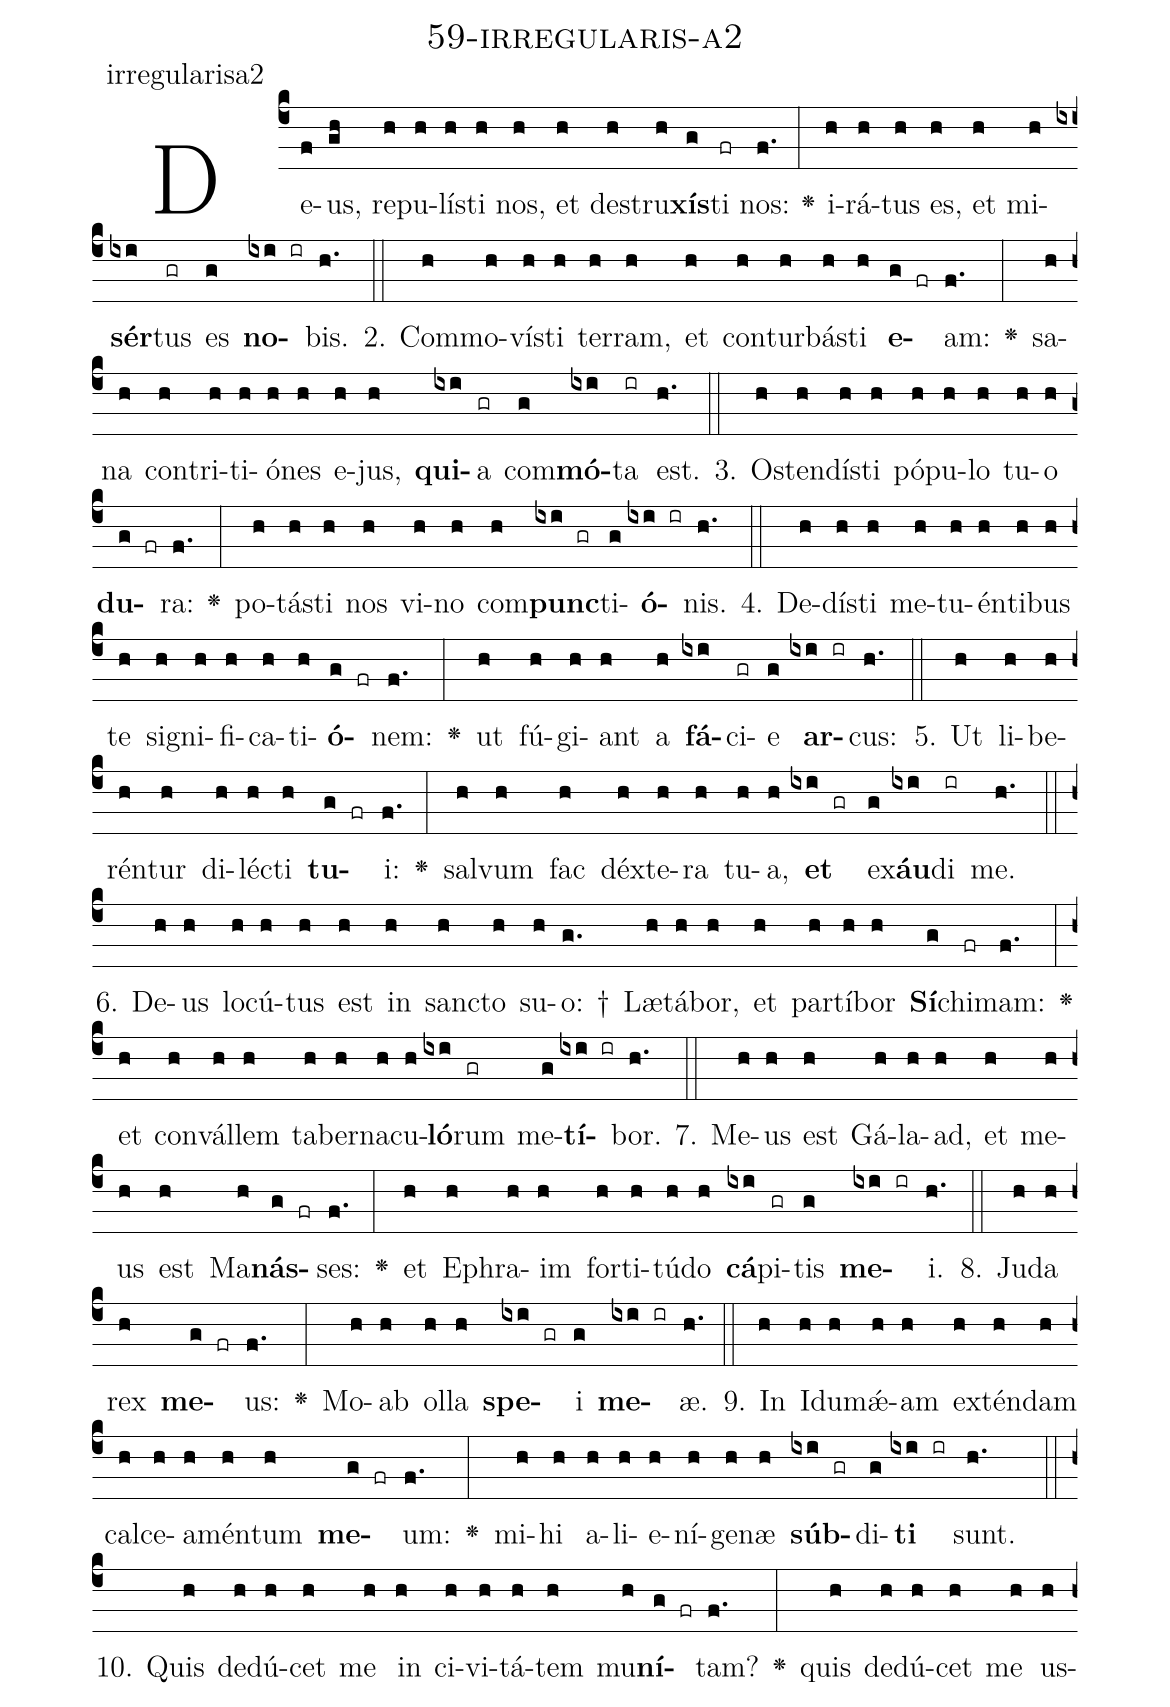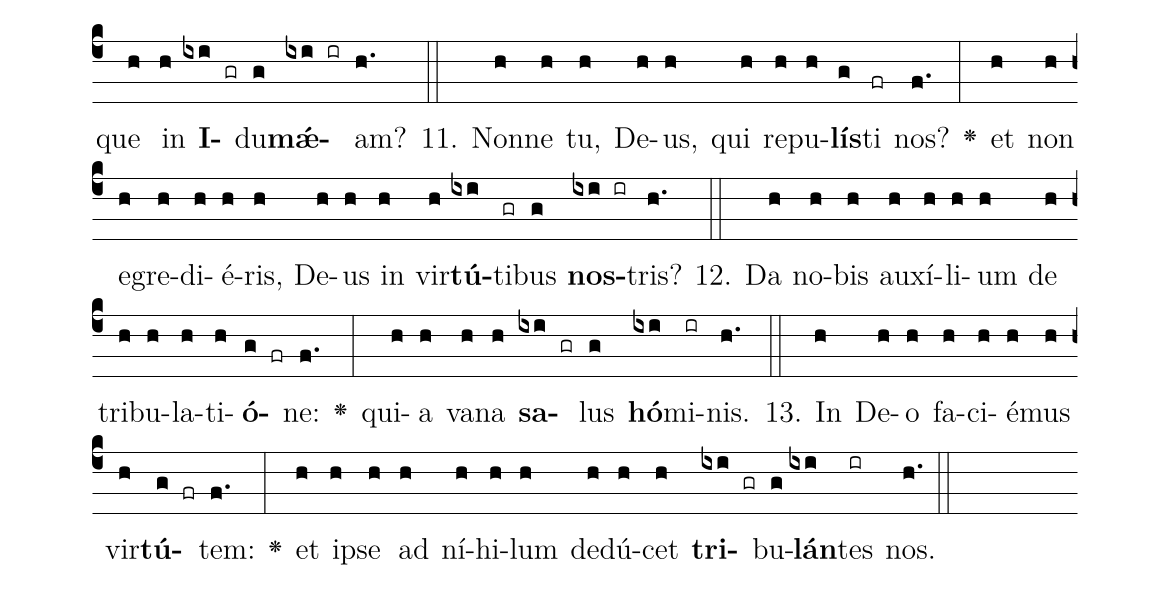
name: 59-irregularis-a2;
annotation: irregularisa2;
%%
(c4)De(f)us,(gh) re(h)pu(h)lís(h)ti(h) nos,(h) et(h) de(h)stru(h)<b>xís</b>(g)ti(fr) nos:(f.) <v>\greheightstar</v>(:) i(h)rá(h)tus(h) es,(h) et(h) mi(h)<b>sér</b>(ixi)tus(gr) es(g) <b>no</b>(ixi ir)bis.(h.) (::)
2. Com(h)mo(h)vís(h)ti(h) ter(h)ram,(h) et(h) con(h)tur(h)bás(h)ti(h) <b>e</b>(g fr)am:(f.) <v>\greheightstar</v>(:) sa(h)na(h) con(h)tri(h)ti(h)ó(h)nes(h) e(h)jus,(h) <b>qui</b>(ixi)a(gr) com(g)<b>mó</b>(ixi)ta(ir) est.(h.) (::)
3. Os(h)ten(h)dís(h)ti(h) pó(h)pu(h)lo(h) tu(h)o(h) <b>du</b>(g fr)ra:(f.) <v>\greheightstar</v>(:) po(h)tás(h)ti(h) nos(h) vi(h)no(h) com(h)<b>punc</b>(ixi gr)ti(g)<b>ó</b>(ixi ir)nis.(h.) (::)
4. De(h)dís(h)ti(h) me(h)tu(h)én(h)ti(h)bus(h) te(h) si(h)gni(h)fi(h)ca(h)ti(h)<b>ó</b>(g fr)nem:(f.) <v>\greheightstar</v>(:) ut(h) fú(h)gi(h)ant(h) a(h) <b>fá</b>(ixi)ci(gr)e(g) <b>ar</b>(ixi ir)cus:(h.) (::)
5. Ut(h) li(h)be(h)rén(h)tur(h) di(h)léc(h)ti(h) <b>tu</b>(g fr)i:(f.) <v>\greheightstar</v>(:) sal(h)vum(h) fac(h) déx(h)te(h)ra(h) tu(h)a,(h) <b>et</b>(ixi gr) ex(g)<b>áu</b>(ixi)di(ir) me.(h.) (::)
6. De(h)us(h) lo(h)cú(h)tus(h) est(h) in(h) sanc(h)to(h) su(h)o: †(g.) Læ(h)tá(h)bor,(h) et(h) par(h)tí(h)bor(h) <b>Sí</b>(g)chi(fr)mam:(f.) <v>\greheightstar</v>(:) et(h) con(h)vál(h)lem(h) ta(h)ber(h)na(h)cu(h)<b>ló</b>(ixi)rum(gr) me(g)<b>tí</b>(ixi ir)bor.(h.) (::)
7. Me(h)us(h) est(h) Gá(h)la(h)ad,(h) et(h) me(h)us(h) est(h) Ma(h)<b>nás</b>(g fr)ses:(f.) <v>\greheightstar</v>(:) et(h) E(h)phra(h)im(h) for(h)ti(h)tú(h)do(h) <b>cá</b>(ixi)pi(gr)tis(g) <b>me</b>(ixi ir)i.(h.) (::)
8. Ju(h)da(h) rex(h) <b>me</b>(g fr)us:(f.) <v>\greheightstar</v>(:) Mo(h)ab(h) ol(h)la(h) <b>spe</b>(ixi gr)i(g) <b>me</b>(ixi ir)æ.(h.) (::)
9. In(h) I(h)du(h)mǽ(h)am(h) ex(h)tén(h)dam(h) cal(h)ce(h)a(h)mén(h)tum(h) <b>me</b>(g fr)um:(f.) <v>\greheightstar</v>(:) mi(h)hi(h) a(h)li(h)e(h)ní(h)ge(h)næ(h) <b>súb</b>(ixi gr)di(g)<b>ti</b>(ixi ir) sunt.(h.) (::)
10. Quis(h) de(h)dú(h)cet(h) me(h) in(h) ci(h)vi(h)tá(h)tem(h) mu(h)<b>ní</b>(g fr)tam?(f.) <v>\greheightstar</v>(:) quis(h) de(h)dú(h)cet(h) me(h) us(h)que(h) in(h) <b>I</b>(ixi gr)du(g)<b>mǽ</b>(ixi ir)am?(h.) (::)
11. Non(h)ne(h) tu,(h) De(h)us,(h) qui(h) re(h)pu(h)<b>lís</b>(g)ti(fr) nos?(f.) <v>\greheightstar</v>(:) et(h) non(h) e(h)gre(h)di(h)é(h)ris,(h) De(h)us(h) in(h) vir(h)<b>tú</b>(ixi)ti(gr)bus(g) <b>nos</b>(ixi ir)tris?(h.) (::)
12. Da(h) no(h)bis(h) au(h)xí(h)li(h)um(h) de(h) tri(h)bu(h)la(h)ti(h)<b>ó</b>(g fr)ne:(f.) <v>\greheightstar</v>(:) qui(h)a(h) va(h)na(h) <b>sa</b>(ixi gr)lus(g) <b>hó</b>(ixi)mi(ir)nis.(h.) (::)
13. In(h) De(h)o(h) fa(h)ci(h)é(h)mus(h) vir(h)<b>tú</b>(g fr)tem:(f.) <v>\greheightstar</v>(:) et(h) ip(h)se(h) ad(h) ní(h)hi(h)lum(h) de(h)dú(h)cet(h) <b>tri</b>(ixi gr)bu(g)<b>lán</b>(ixi)tes(ir) nos.(h.) (::)
